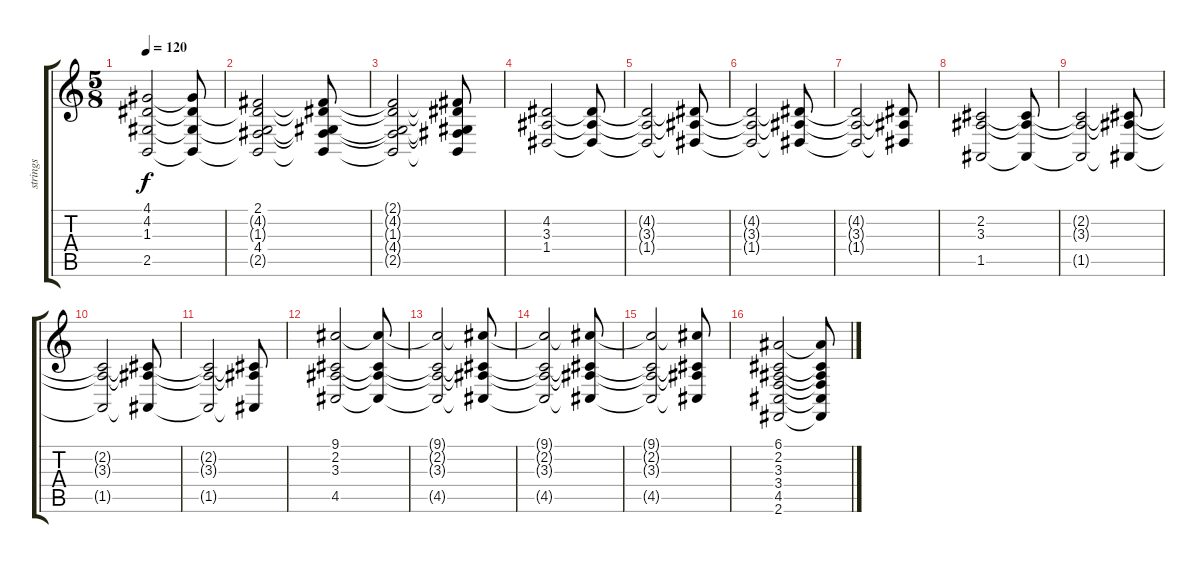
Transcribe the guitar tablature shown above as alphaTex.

\track ("strings" "strings") {instrument stringensemble1}
\staff {score tabs}
\tuning (E4 B3 G3 D3 A2 E2) {hide}
\ts (5 8)
\tempo 120
\clef g2
\ks c
(4.1{t} 4.2{t} 1.3{t} 2.5{t}).2{dy f} (4.1{t} 4.2{t} 1.3{t} 2.5{t}).8 |
(2.1 4.2{t} 1.3{t} 4.4 2.5{t}).2 (2.1{t} 4.2{t} 1.3{t} 4.4{t} 2.5{t}).8 |
(2.1{t} 4.2{t} 1.3{t} 4.4{t} 2.5{t}).2 (2.1{t} 4.2{t} 1.3{t} 4.4{t} 2.5{t}).8 |
(4.2 3.3 1.4).2 (4.2{t} 3.3{t} 1.4{t}).8 |
(4.2{t} 3.3{t} 1.4{t}).2 (4.2{t} 3.3{t} 1.4{t}).8 |
(4.2{t} 3.3{t} 1.4{t}).2 (4.2{t} 3.3{t} 1.4{t}).8 |
(4.2{t} 3.3{t} 1.4{t}).2 (4.2{t} 3.3{t} 1.4{t}).8 |
(2.2 3.3 1.5).2 (2.2{t} 3.3{t} 1.5{t}).8 |
(2.2{t} 3.3{t} 1.5{t}).2 (2.2{t} 3.3{t} 1.5{t}).8 |
(2.2{t} 3.3{t} 1.5{t}).2 (2.2{t} 3.3{t} 1.5{t}).8 |
(2.2{t} 3.3{t} 1.5{t}).2 (2.2{t} 3.3{t} 1.5{t}).8 |
(9.1 2.2 3.3 4.5).2 (9.1{t} 2.2{t} 3.3{t} 4.5{t}).8 |
(9.1{t} 2.2{t} 3.3{t} 4.5{t}).2 (9.1{t} 2.2{t} 3.3{t} 4.5{t}).8 |
(9.1{t} 2.2{t} 3.3{t} 4.5{t}).2 (9.1{t} 2.2{t} 3.3{t} 4.5{t}).8 |
(9.1{t} 2.2{t} 3.3{t} 4.5{t}).2 (9.1{t} 2.2{t} 3.3{t} 4.5{t}).8 |
(6.1 2.2 3.3 3.4 4.5 2.6).2 (6.1{t} 2.2{t} 3.3{t} 3.4{t} 4.5{t} 2.6{t}).8
